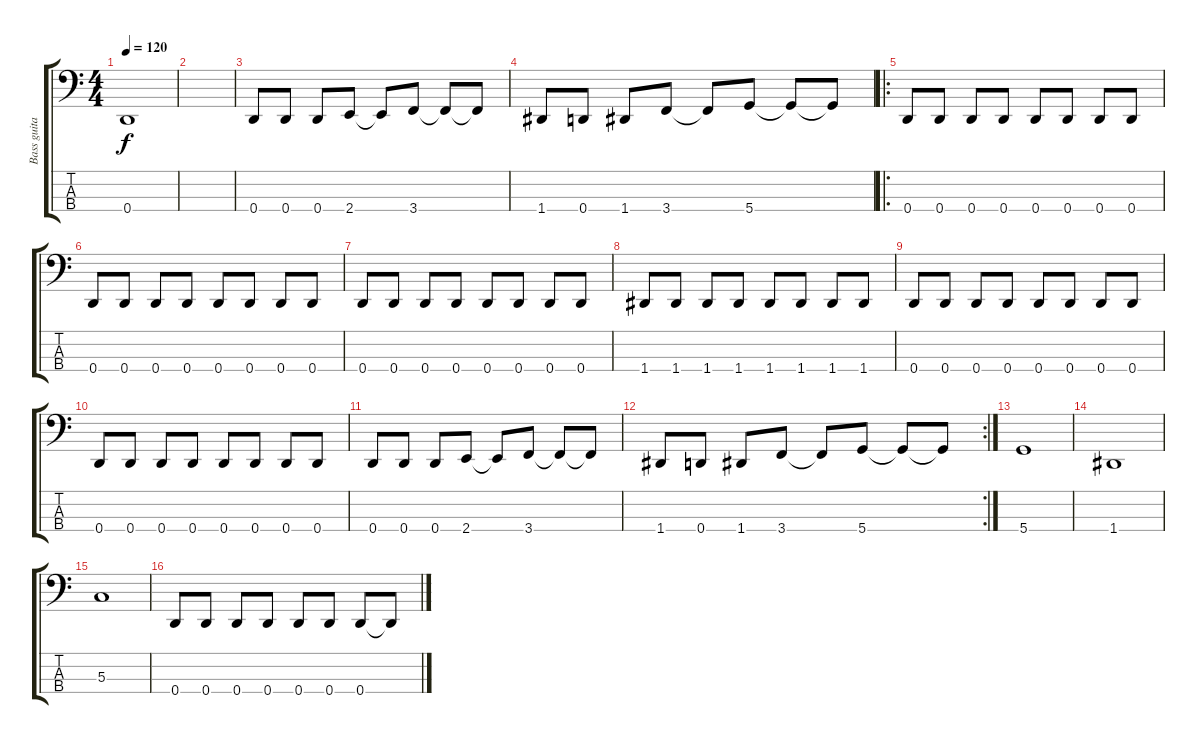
\track ("Bass guitar" "Bass guita") {instrument electricbassfinger}
\staff {score tabs}
\tuning (F2 C2 G1 D1) {hide}
\ts (4 4)
\tempo 120
\clef f4
\ks c
0.4.1{dy f} |
|
0.4.8 0.4.8 0.4.8 2.4.8 2.4{t}.8 3.4.8 3.4{t}.8 3.4{t}.8 |
1.4.8 0.4.8 1.4.8 3.4.8 3.4{t}.8 5.4.8 5.4{t}.8 5.4{t}.8 |
\ro
0.4.8 0.4.8 0.4.8 0.4.8 0.4.8 0.4.8 0.4.8 0.4.8 |
0.4.8 0.4.8 0.4.8 0.4.8 0.4.8 0.4.8 0.4.8 0.4.8 |
0.4.8 0.4.8 0.4.8 0.4.8 0.4.8 0.4.8 0.4.8 0.4.8 |
1.4.8 1.4.8 1.4.8 1.4.8 1.4.8 1.4.8 1.4.8 1.4.8 |
0.4.8 0.4.8 0.4.8 0.4.8 0.4.8 0.4.8 0.4.8 0.4.8 |
0.4.8 0.4.8 0.4.8 0.4.8 0.4.8 0.4.8 0.4.8 0.4.8 |
0.4.8 0.4.8 0.4.8 2.4.8 2.4{t}.8 3.4.8 3.4{t}.8 3.4{t}.8 |
\rc 2
1.4.8 0.4.8 1.4.8 3.4.8 3.4{t}.8 5.4.8 5.4{t}.8 5.4{t}.8 |
5.4.1 |
1.4.1 |
5.3.1 |
0.4.8 0.4.8 0.4.8 0.4.8 0.4.8 0.4.8 0.4.8 0.4{t}.8
